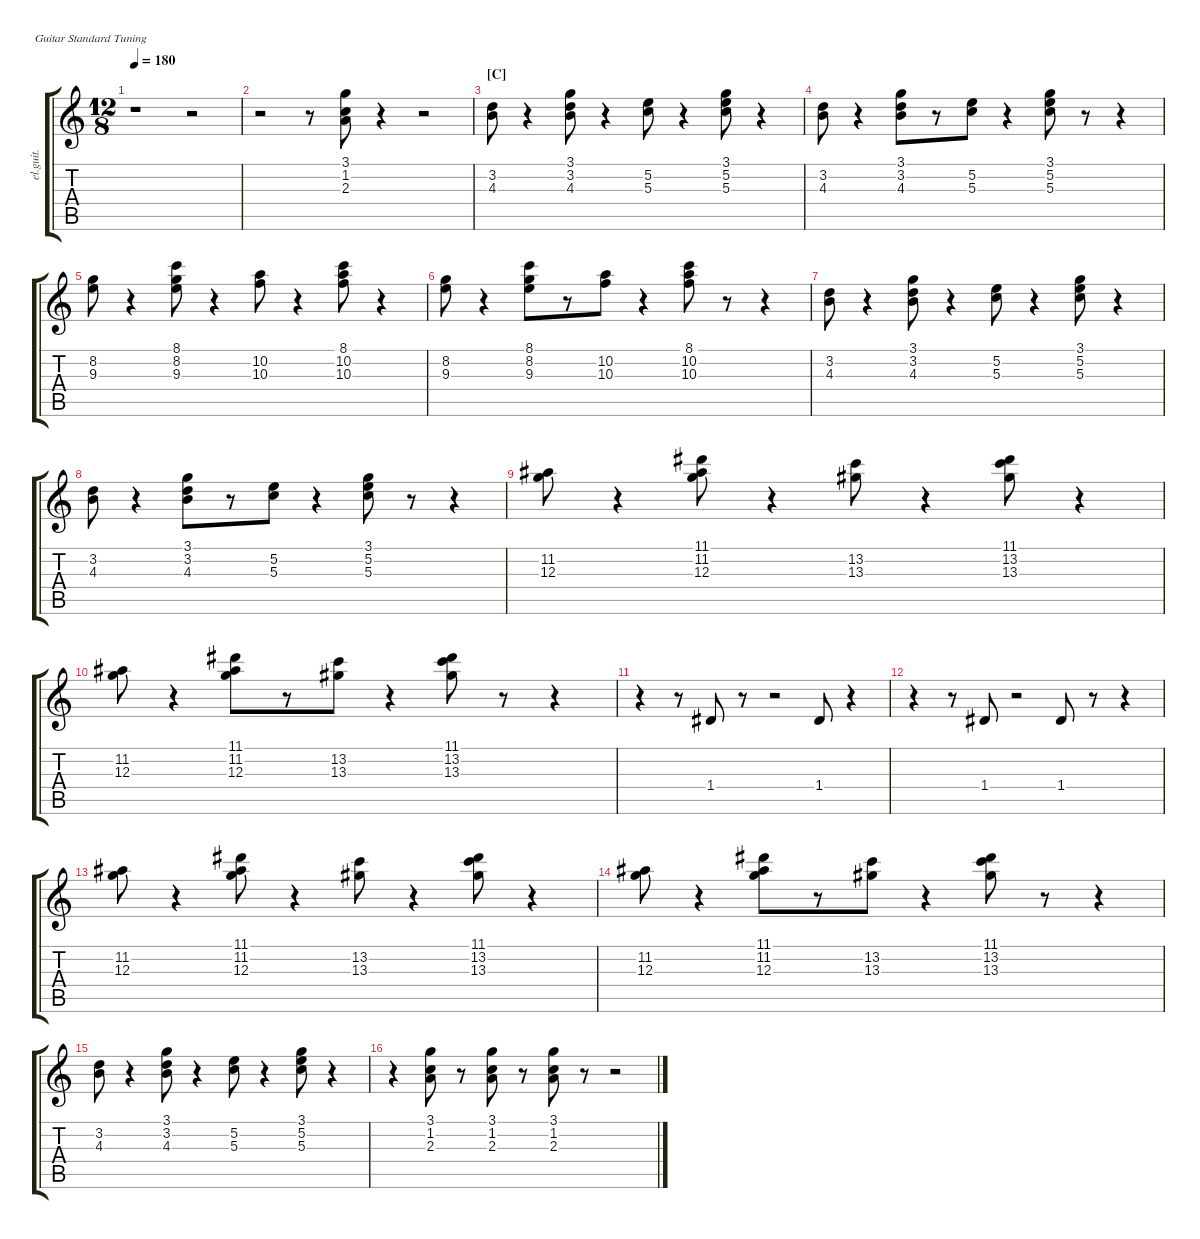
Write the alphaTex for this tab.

\defaultSystemsLayout 2
\hideDynamics
\track ("高中正義 Rhythm" "el.guit.") {defaultSystemsLayout 2 instrument electricguitarclean}
\staff {score tabs}
\tuning (E4 B3 G3 D3 A2 E2)
\ts (12 8)
\tempo 180
\clef g2
\ks c
r.1{dy mf beam Down} r.2{beam Down} |
r.2{beam Down} r.8{beam Down} (2.3 1.2 3.1).8{beam Down} r.4{beam Down} r.2{beam Down} |
\section ("C" "")
(4.3 3.2).8{beam Down} r.4{beam Down} (4.3 3.2 3.1).8{beam Down} r.4{beam Down} (5.2 5.3).8{beam Down} r.4{beam Down} (5.3 5.2 3.1).8{beam Down} r.4{beam Down} |
(4.3 3.2).8{beam Down} r.4{beam Down} (4.3 3.2 3.1).8{beam Down} r.8{beam Down} (5.3 5.2).8{beam Down} r.4{beam Down} (5.3 5.2 3.1).8{beam Down} r.8{beam Down} r.4{beam Down} |
(9.3 8.2).8{beam Down} r.4{beam Down} (9.3 8.2 8.1).8{beam Down} r.4{beam Down} (10.2 10.3).8{beam Down} r.4{beam Down} (10.3 10.2 8.1).8{beam Down} r.4{beam Down} |
(9.3 8.2).8{beam Down} r.4{beam Down} (9.3 8.2 8.1).8{beam Down} r.8{beam Down} (10.3 10.2).8{beam Down} r.4{beam Down} (10.3 10.2 8.1).8{beam Down} r.8{beam Down} r.4{beam Down} |
(4.3 3.2).8{beam Down} r.4{beam Down} (4.3 3.2 3.1).8{beam Down} r.4{beam Down} (5.2 5.3).8{beam Down} r.4{beam Down} (5.3 5.2 3.1).8{beam Down} r.4{beam Down} |
(4.3 3.2).8{beam Down} r.4{beam Down} (4.3 3.2 3.1).8{beam Down} r.8{beam Down} (5.3 5.2).8{beam Down} r.4{beam Down} (5.3 5.2 3.1).8{beam Down} r.8{beam Down} r.4{beam Down} |
(12.3 11.2{acc #}).8{beam Down} r.4{beam Down} (12.3 11.2{acc #} 11.1{acc #}).8{beam Down} r.4{beam Down} (13.2 13.3{acc #}).8{beam Down} r.4{beam Down} (13.3{acc #} 13.2 11.1{acc #}).8{beam Down} r.4{beam Down} |
(12.3 11.2{acc #}).8{beam Down} r.4{beam Down} (12.3 11.2{acc #} 11.1{acc #}).8{beam Down} r.8{beam Down} (13.3{acc #} 13.2).8{beam Down} r.4{beam Down} (13.2 11.1{acc #} 13.3{acc #}).8{beam Down} r.8{beam Down} r.4{beam Down} |
r.4{beam Down} r.8{beam Down} 1.4{acc #}.8{beam Up} r.8{beam Down} r.2{beam Down} 1.4{acc #}.8{beam Up} r.4{beam Down} |
r.4{beam Down} r.8{beam Down} 1.4{acc #}.8{beam Up} r.2{beam Down} 1.4{acc #}.8{beam Up} r.8{beam Down} r.4{beam Down} |
(12.3 11.2{acc #}).8{beam Down} r.4{beam Down} (12.3 11.2{acc #} 11.1{acc #}).8{beam Down} r.4{beam Down} (13.2 13.3{acc #}).8{beam Down} r.4{beam Down} (13.3{acc #} 13.2 11.1{acc #}).8{beam Down} r.4{beam Down} |
(12.3 11.2{acc #}).8{beam Down} r.4{beam Down} (12.3 11.2{acc #} 11.1{acc #}).8{beam Down} r.8{beam Down} (13.3{acc #} 13.2).8{beam Down} r.4{beam Down} (13.2 11.1{acc #} 13.3{acc #}).8{beam Down} r.8{beam Down} r.4{beam Down} |
(4.3 3.2).8{beam Down} r.4{beam Down} (4.3 3.2 3.1).8{beam Down} r.4{beam Down} (5.2 5.3).8{beam Down} r.4{beam Down} (5.3 5.2 3.1).8{beam Down} r.4{beam Down} |
r.4{beam Down} (2.3 1.2 3.1).8{beam Down} r.8{beam Down} (2.3 1.2 3.1).8{beam Down} r.8{beam Down} (2.3 1.2 3.1).8{beam Down} r.8{beam Down} r.2{beam Down}
